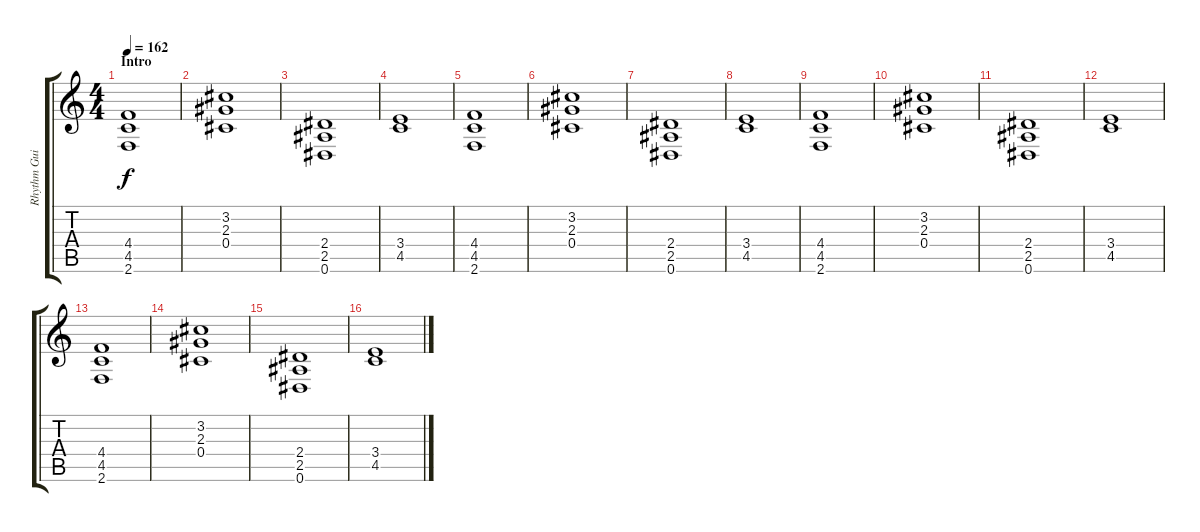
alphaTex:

\track ("Rhythm Guitar" "Rhythm Gui") {instrument distortionguitar}
\staff {score tabs}
\tuning (Eb4 Bb3 Gb3 Db3 Ab2 Eb2) {hide}
\ts (4 4)
\section ("" "Intro")
\tempo 162
\clef g2
\ks c
(4.4 4.5 2.6).1{dy f instrument distortionguitar} |
(3.2 2.3 0.4).1 |
(2.4 2.5 0.6).1 |
(3.4 4.5).1 |
(4.4 4.5 2.6).1 |
(3.2 2.3 0.4).1 |
(2.4 2.5 0.6).1 |
(3.4 4.5).1 |
(4.4 4.5 2.6).1 |
(3.2 2.3 0.4).1 |
(2.4 2.5 0.6).1 |
(3.4 4.5).1 |
(4.4 4.5 2.6).1 |
(3.2 2.3 0.4).1 |
(2.4 2.5 0.6).1 |
(3.4 4.5).1
